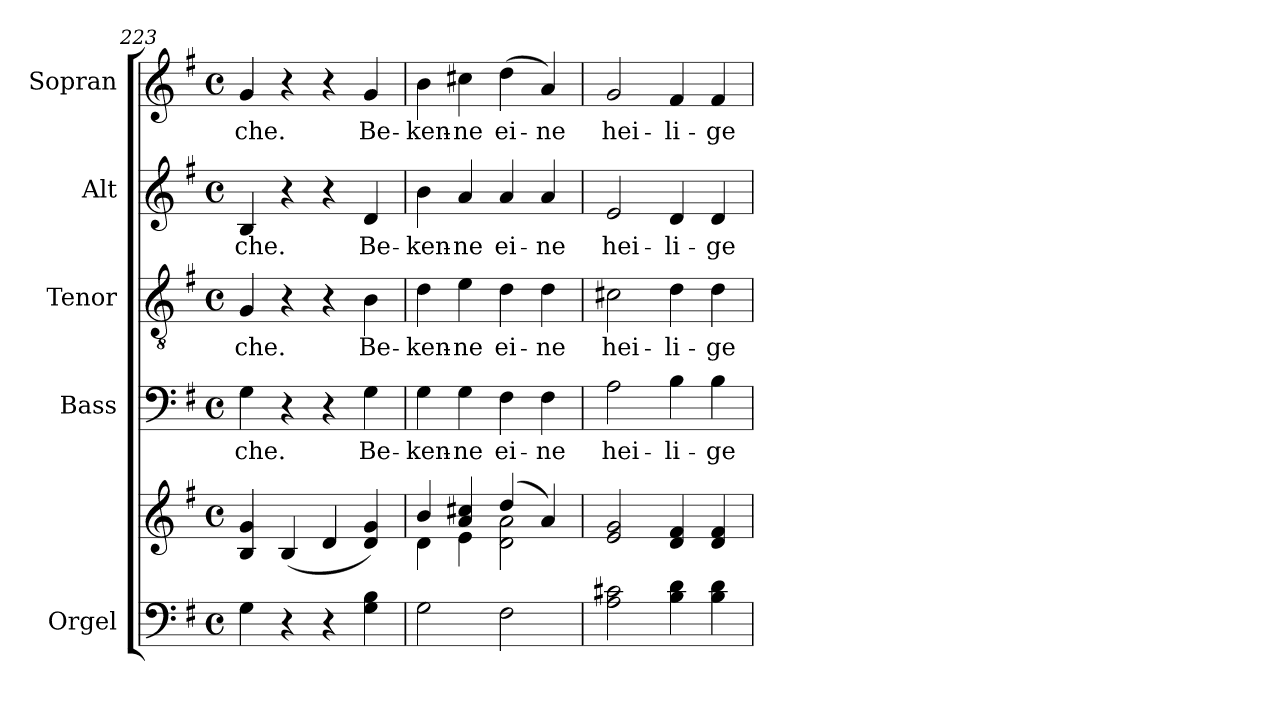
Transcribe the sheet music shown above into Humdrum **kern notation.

**kern	**kern	**kern	**text	**kern	**text	**kern	**text	**kern	**text
*part5	*part5	*part4	*part4	*part3	*part3	*part2	*part2	*part1	*part1
*staff6	*staff5	*staff4	*staff4	*staff3	*staff3	*staff2	*staff2	*staff1	*staff1
*I"Orgel	*	*I"Bass	*	*I"Tenor	*	*I"Alt	*	*I"Sopran	*
*I'Org.	*	*I'B.	*	*I'T.	*	*I'A.	*	*I'S.	*
*clefF4	*clefG2	*clefF4	*	*clefGv2	*	*clefG2	*	*clefG2	*
*k[f#]	*k[f#]	*k[f#]	*	*k[f#]	*	*k[f#]	*	*k[f#]	*
*G:	*G:	*G:	*	*G:	*	*G:	*	*G:	*
*M4/4	*M4/4	*M4/4	*	*M4/4	*	*M4/4	*	*M4/4	*
*met(c)	*met(c)	*met(c)	*	*met(c)	*	*met(c)	*	*met(c)	*
=223	=223	=223	=223	=223	=223	=223	=223	=223	=223
4G\	4B/ 4g/	4G\	-che.	4G/	-che.	4B/	-che.	4g/	-che.
4r	(>4B/	4r	.	4r	.	4r	.	4r	.
4r	4d/	4r	.	4r	.	4r	.	4r	.
4G\ 4B\	4d/ 4g/)	4G\	Be-	4B\	Be-	4d/	Be-	4g/	Be-
!!LO:LB:g=z
=224	=224	=224	=224	=224	=224	=224	=224	=224	=224
*	*^	*	*	*	*	*	*	*	*
2G\	4b/	4d\	4G\	-ken-	4d\	-ken-	4b\	-ken-	4b\	-ken-
.	4a/ 4cc#X/	4e\	4G\	-ne	4e\	-ne	4a/	-ne	4cc#X\	-ne
2F#\	(4dd/	2d\ 2a\	4F#\	ei-	4d\	ei-	4a/	ei-	(4dd\	ei-
.	4a/)	.	4F#\	-ne	4d\	-ne	4a/	-ne	4a/)	-ne
*	*v	*v	*	*	*	*	*	*	*	*
=225	=225	=225	=225	=225	=225	=225	=225	=225	=225
2A\ 2c#X\	2e/ 2g/	2A\	hei-	2c#X\	hei-	2e/	hei-	2g/	hei-
4B\ 4d\	4d/ 4f#/	4B\	-li-	4d\	-li-	4d/	-li-	4f#/	-li-
4B\ 4d\	4d/ 4f#/	4B\	-ge	4d\	-ge	4d/	-ge	4f#/	-ge
=	=	=	=	=	=	=	=	=	=
*-	*-	*-	*-	*-	*-	*-	*-	*-	*-
